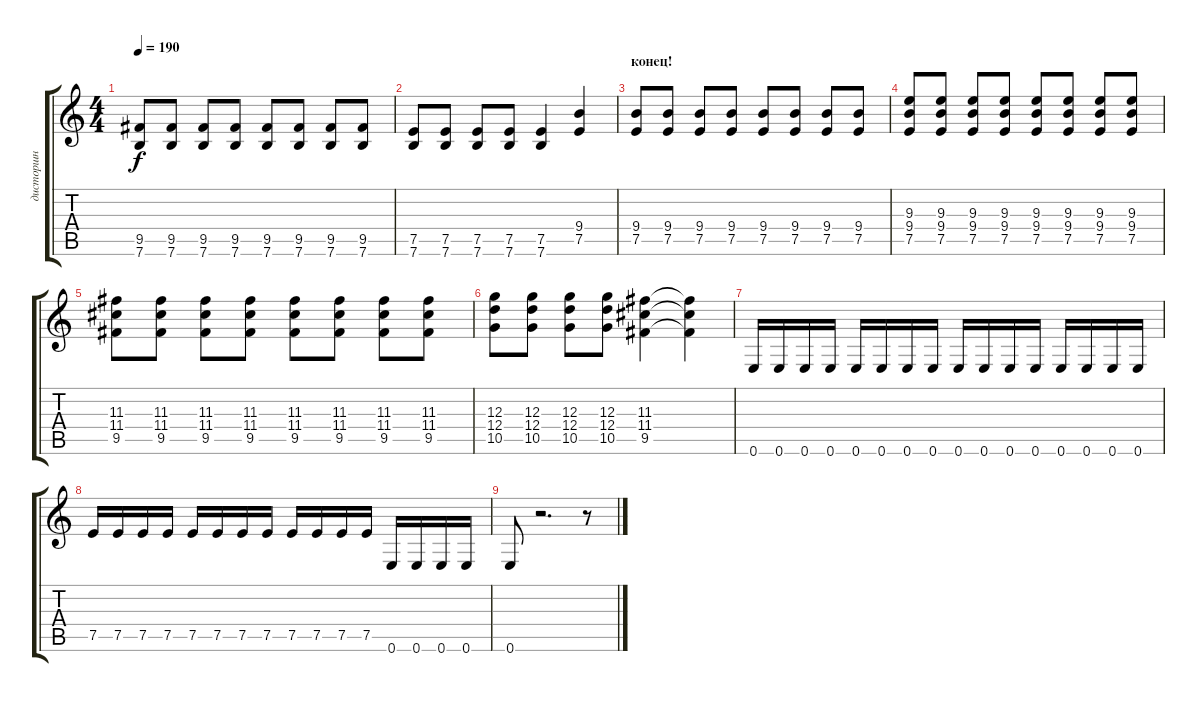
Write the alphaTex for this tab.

\track ("дисторшн" "дисторшн") {instrument distortionguitar}
\staff {score tabs}
\tuning (E4 B3 G3 D3 A2 E2) {hide}
\ts (4 4)
\tempo 190
\clef g2
\ks c
(9.5 7.6).8{dy f} (9.5 7.6).8 (9.5 7.6).8 (9.5 7.6).8 (9.5 7.6).8 (9.5 7.6).8 (9.5 7.6).8 (9.5 7.6).8 |
(7.5 7.6).8 (7.5 7.6).8 (7.5 7.6).8 (7.5 7.6).8 (7.5 7.6).4 (9.4 7.5).4 |
\section ("" "конец!")
(9.4 7.5).8 (9.4 7.5).8 (9.4 7.5).8 (9.4 7.5).8 (9.4 7.5).8 (9.4 7.5).8 (9.4 7.5).8 (9.4 7.5).8 |
(9.3 9.4 7.5).8 (9.3 9.4 7.5).8 (9.3 9.4 7.5).8 (9.3 9.4 7.5).8 (9.3 9.4 7.5).8 (9.3 9.4 7.5).8 (9.3 9.4 7.5).8 (9.3 9.4 7.5).8 |
(11.3 11.4 9.5).8 (11.3 11.4 9.5).8 (11.3 11.4 9.5).8 (11.3 11.4 9.5).8 (11.3 11.4 9.5).8 (11.3 11.4 9.5).8 (11.3 11.4 9.5).8 (11.3 11.4 9.5).8 |
(12.3 12.4 10.5).8 (12.3 12.4 10.5).8 (12.3 12.4 10.5).8 (12.3 12.4 10.5).8 (11.3 11.4 9.5).4 (11.3{t} 11.4{t} 9.5{t}).4 |
0.6.16 0.6.16 0.6.16 0.6.16 0.6.16 0.6.16 0.6.16 0.6.16 0.6.16 0.6.16 0.6.16 0.6.16 0.6.16 0.6.16 0.6.16 0.6.16 |
7.5.16 7.5.16 7.5.16 7.5.16 7.5.16 7.5.16 7.5.16 7.5.16 7.5.16 7.5.16 7.5.16 7.5.16 0.6.16 0.6.16 0.6.16 0.6.16 |
0.6.8 r.2{d} r.8
